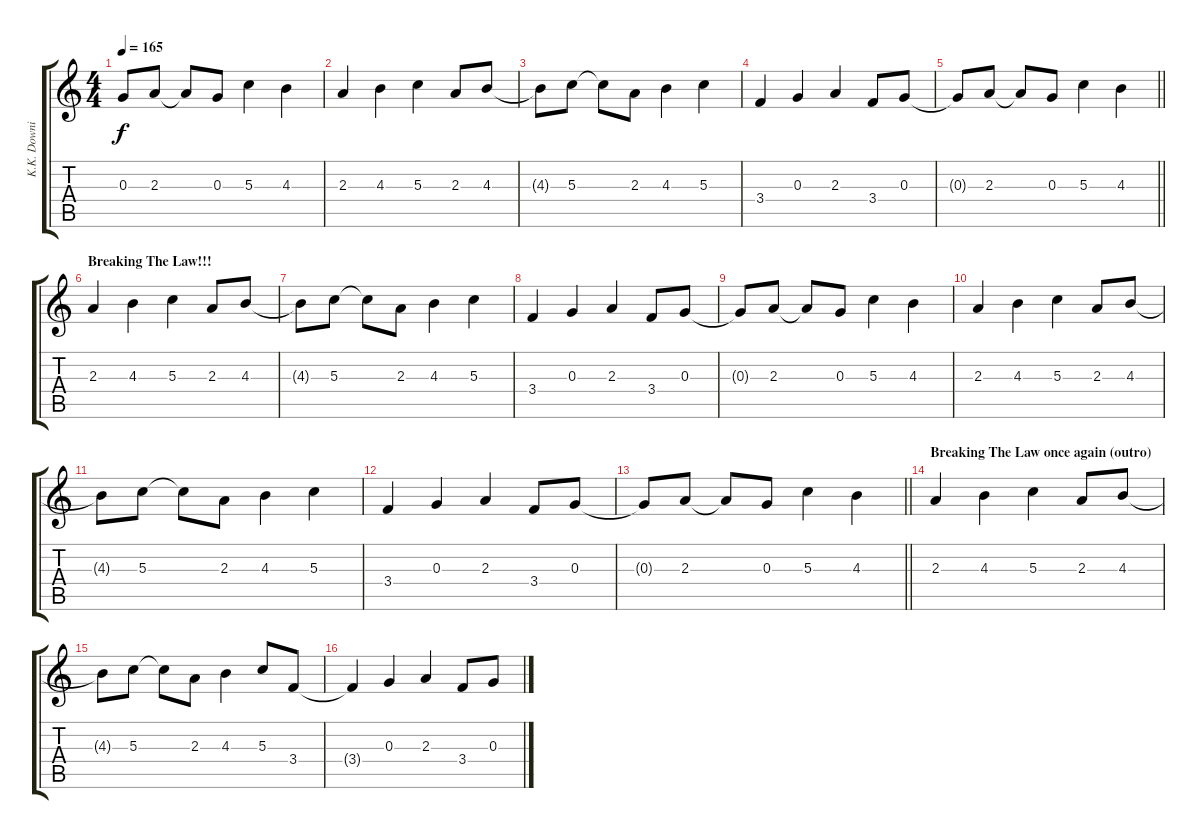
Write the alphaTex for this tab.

\track ("K.K. Downing" "K.K. Downi") {instrument overdrivenguitar}
\staff {score tabs}
\tuning (E4 B3 G3 D3 A2 E2) {hide}
\ts (4 4)
\tempo 165
\clef g2
\ks aminor
0.3{t}.8{dy f} 2.3.8 2.3{t}.8 0.3.8 5.3.4 4.3.4 |
2.3.4 4.3.4 5.3.4 2.3.8 4.3.8 |
4.3{t}.8 5.3.8 5.3{t}.8 2.3.8 4.3.4 5.3.4 |
3.4.4 0.3.4 2.3.4 3.4.8 0.3.8 |
\barLineRight lightlight
0.3{t}.8 2.3.8 2.3{t}.8 0.3.8 5.3.4 4.3.4 |
\section ("" "Breaking The Law!!!")
2.3.4 4.3.4 5.3.4 2.3.8 4.3.8 |
4.3{t}.8 5.3.8 5.3{t}.8 2.3.8 4.3.4 5.3.4 |
3.4.4 0.3.4 2.3.4 3.4.8 0.3.8 |
0.3{t}.8 2.3.8 2.3{t}.8 0.3.8 5.3.4 4.3.4 |
2.3.4 4.3.4 5.3.4 2.3.8 4.3.8 |
4.3{t}.8 5.3.8 5.3{t}.8 2.3.8 4.3.4 5.3.4 |
3.4.4 0.3.4 2.3.4 3.4.8 0.3.8 |
\barLineRight lightlight
0.3{t}.8 2.3.8 2.3{t}.8 0.3.8 5.3.4 4.3.4 |
\section ("" "Breaking The Law once again (outro)")
2.3.4 4.3.4 5.3.4 2.3.8 4.3.8 |
4.3{t}.8 5.3.8 5.3{t}.8 2.3.8 4.3.4 5.3.8 3.4.8 |
3.4{t}.4 0.3.4 2.3.4 3.4.8 0.3.8
